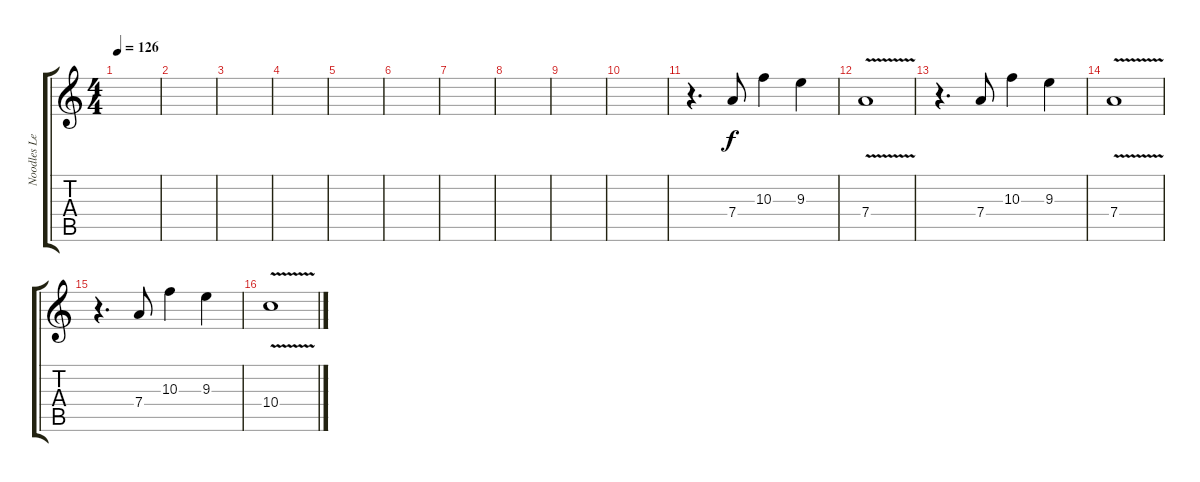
\track ("Noodles Lead" "Noodles Le") {instrument electricguitarclean}
\staff {score tabs}
\tuning (E4 B3 G3 D3 A2 E2) {hide}
\ts (4 4)
\tempo 126
\clef g2
\ks c
|
|
|
|
|
|
|
|
|
|
r.4{d instrument distortionguitar} 7.4.8 10.3.4 9.3.4 |
7.4{v}.1 |
r.4{d} 7.4.8 10.3.4 9.3.4 |
7.4{v}.1 |
r.4{d} 7.4.8 10.3.4 9.3.4 |
10.4{v}.1
